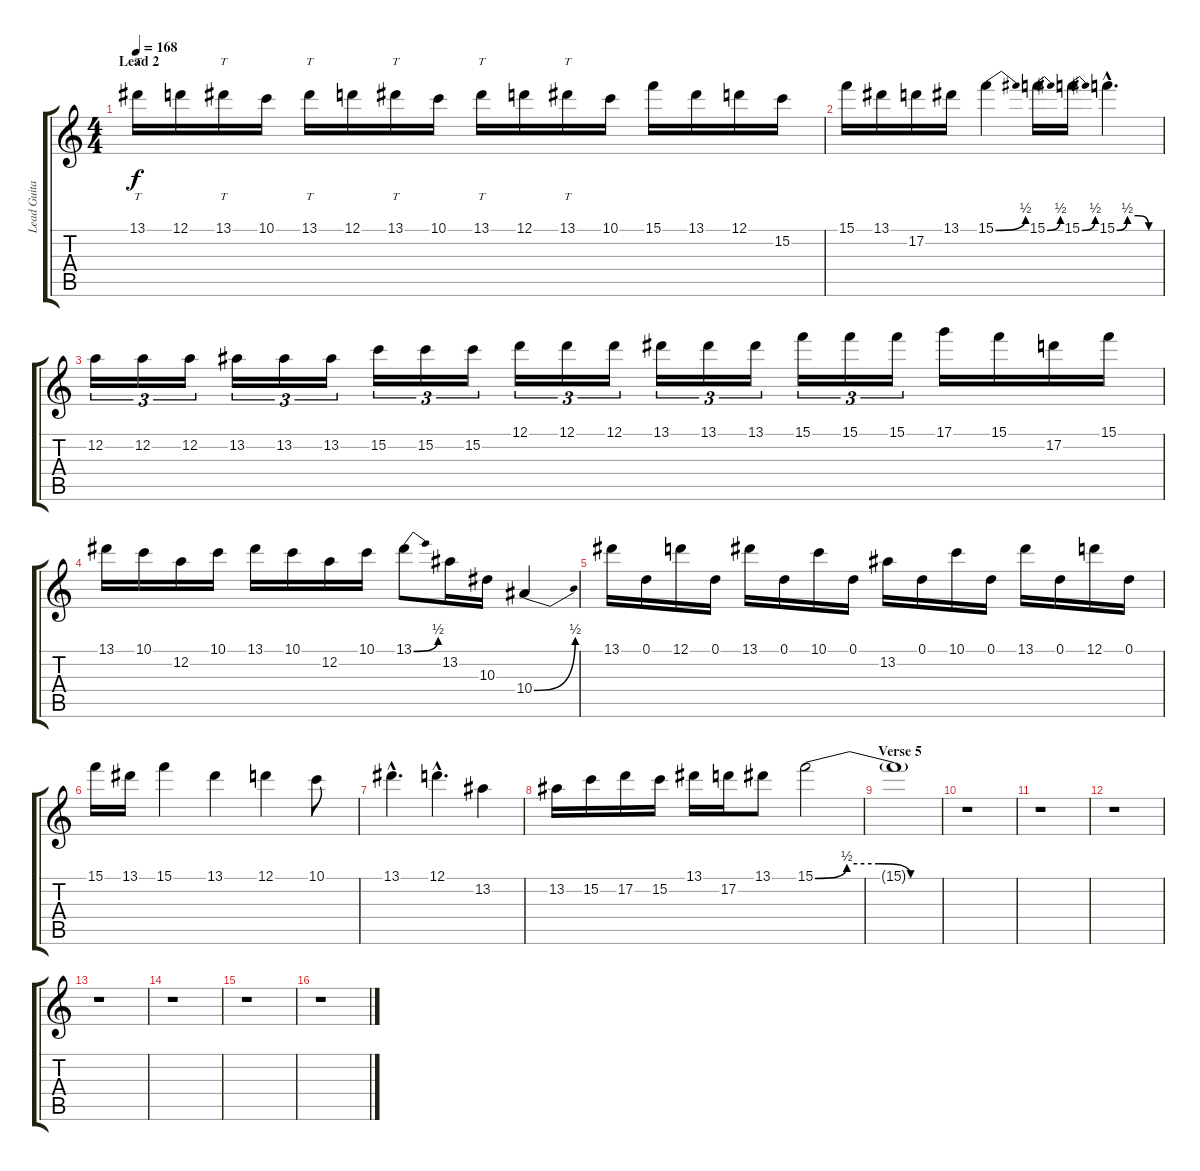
\track ("Lead Guitar" "Lead Guita") {instrument distortionguitar}
\staff {score tabs}
\tuning (D4 A3 F3 C3 G2 D2) {hide}
\ts (4 4)
\section ("" "Lead 2")
\tempo 168
\clef g2
\ks c
13.1.16{tt dy f} 12.1.16 13.1.16{tt} 10.1.16 13.1.16{tt} 12.1.16 13.1.16{tt} 10.1.16 13.1.16{tt} 12.1.16 13.1.16{tt} 10.1.16 15.1.16 13.1.16 12.1.16 15.2.16 |
15.1.16 13.1.16 17.2.16 13.1.16 15.1{be (bend 0 0 60 2)}.4 15.1{be (bend 0 0 60 2)}.16 15.1{be (bend 0 0 60 2)}.16 15.1{be (custom 0 0 15 2 30 2 45 0 60 0) hac}.4{d} |
12.2.16{tu (3 2)} 12.2.16{tu (3 2)} 12.2.16{tu (3 2)} 13.2.16{tu (3 2)} 13.2.16{tu (3 2)} 13.2.16{tu (3 2)} 15.2.16{tu (3 2)} 15.2.16{tu (3 2)} 15.2.16{tu (3 2)} 12.1.16{tu (3 2)} 12.1.16{tu (3 2)} 12.1.16{tu (3 2)} 13.1.16{tu (3 2)} 13.1.16{tu (3 2)} 13.1.16{tu (3 2)} 15.1.16{tu (3 2)} 15.1.16{tu (3 2)} 15.1.16{tu (3 2)} 17.1.16 15.1.16 17.2.16 15.1.16 |
13.1.16 10.1.16 12.2.16 10.1.16 13.1.16 10.1.16 12.2.16 10.1.16 13.1{be (bend 0 0 60 2)}.8 13.2.16 10.3.16 10.4{be (bend 0 0 60 2)}.4 |
13.1.16 0.1.16 12.1.16 0.1.16 13.1.16 0.1.16 10.1.16 0.1.16 13.2.16 0.1.16 10.1.16 0.1.16 13.1.16 0.1.16 12.1.16 0.1.16 |
15.1.16 13.1.16 15.1.4 13.1.4 12.1.4 10.1.8 |
13.1{hac}.4{d} 12.1{hac}.4{d} 13.2.4 |
13.2.16 15.2.16 17.2.16 15.2.16 13.1.16 17.2.16 13.1.8 15.1{be (custom 0 0 15 2 30 2 45 0 60 0)}.2 |
\section ("" "Verse 5")
15.1{t}.1 |
r.1 |
r.1 |
r.1 |
r.1 |
r.1 |
r.1 |
r.1
